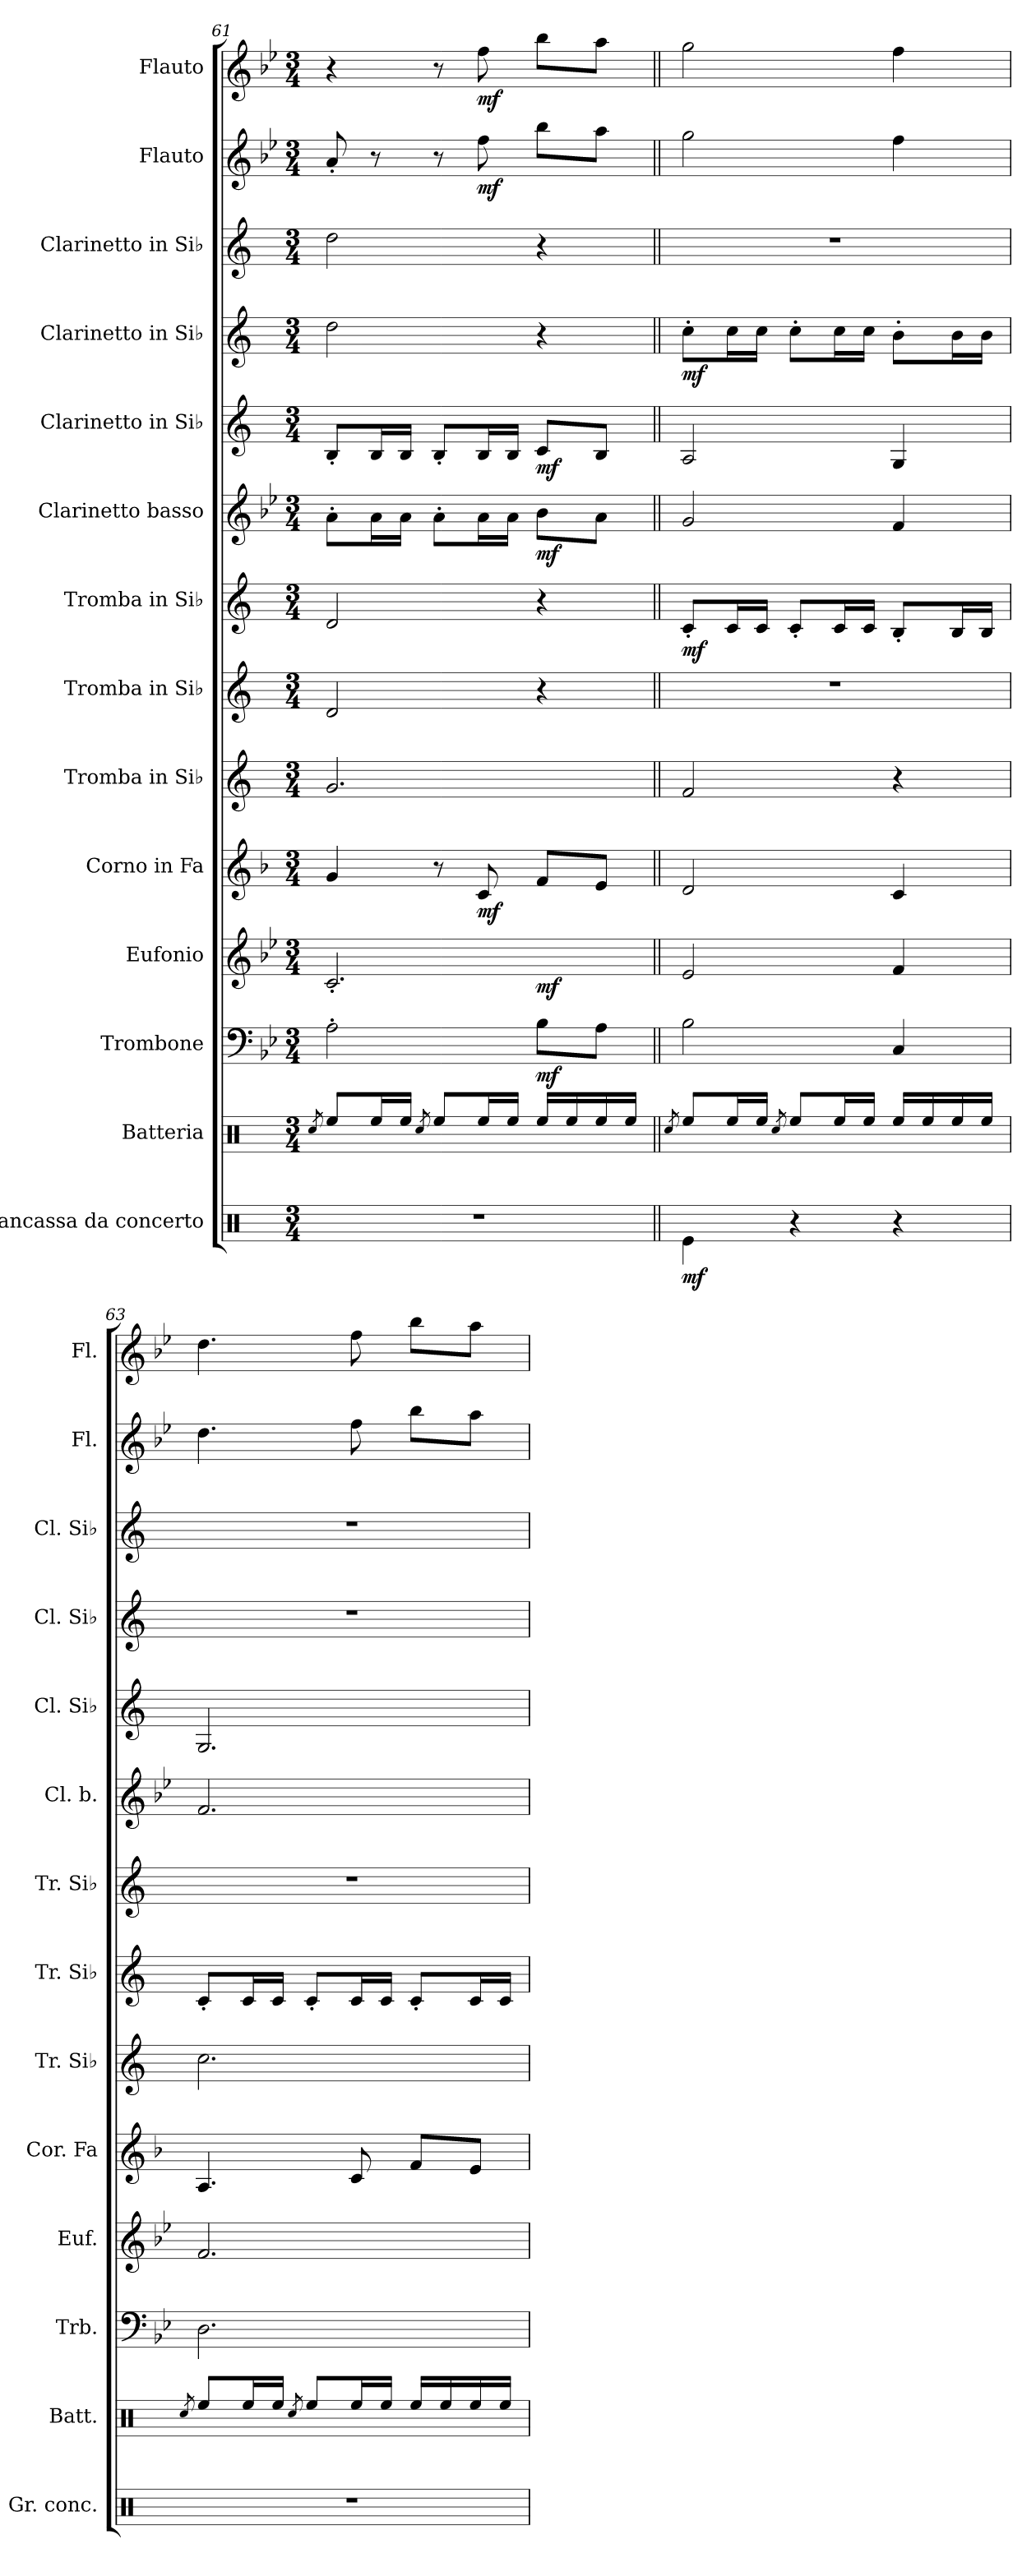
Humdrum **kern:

**kern	**dynam	**kern	**kern	**dynam	**kern	**dynam	**kern	**dynam	**kern	**kern	**kern	**dynam	**kern	**dynam	**kern	**dynam	**kern	**dynam	**kern	**kern	**dynam	**kern	**dynam
*part14	*part14	*part13	*part12	*part12	*part11	*part11	*part10	*part10	*part9	*part8	*part7	*part7	*part6	*part6	*part5	*part5	*part4	*part4	*part3	*part2	*part2	*part1	*part1
*staff14	*staff14	*staff13	*staff12	*staff12	*staff11	*staff11	*staff10	*staff10	*staff9	*staff8	*staff7	*staff7	*staff6	*staff6	*staff5	*staff5	*staff4	*staff4	*staff3	*staff2	*staff2	*staff1	*staff1
*I"Grancassa da concerto	*	*I"Batteria	*I"Trombone	*	*I"Eufonio	*	*I"Corno in Fa	*	*I"Tromba in Si♭	*I"Tromba in Si♭	*I"Tromba in Si♭	*	*I"Clarinetto basso	*	*I"Clarinetto in Si♭	*	*I"Clarinetto in Si♭	*	*I"Clarinetto in Si♭	*I"Flauto	*	*I"Flauto	*
*I'Gr. conc.	*	*I'Batt.	*I'Trb.	*	*I'Euf.	*	*I'Cor. Fa	*	*I'Tr. Si♭	*I'Tr. Si♭	*I'Tr. Si♭	*	*I'Cl. b.	*	*I'Cl. Si♭	*	*I'Cl. Si♭	*	*I'Cl. Si♭	*I'Fl.	*	*I'Fl.	*
*clefX	*	*clefX	*clefF4	*	*clefG2	*	*clefG2	*	*clefG2	*clefG2	*clefG2	*	*clefG2	*	*clefG2	*	*clefG2	*	*clefG2	*clefG2	*	*clefG2	*
*	*	*	*	*	*ITrd8c14	*	*ITrd4c7	*	*ITrd1c2	*ITrd1c2	*ITrd1c2	*	*ITrd8c14	*	*ITrd1c2	*	*ITrd1c2	*	*ITrd1c2	*	*	*	*
*k[]	*	*k[]	*k[b-e-]	*	*k[b-e-]	*	*k[b-e-]	*	*k[b-e-]	*k[b-e-]	*k[b-e-]	*	*k[b-e-]	*	*k[b-e-]	*	*k[b-e-]	*	*k[b-e-]	*k[b-e-]	*	*k[b-e-]	*
*M3/4	*	*M3/4	*M3/4	*	*M3/4	*	*M3/4	*	*M3/4	*M3/4	*M3/4	*	*M3/4	*	*M3/4	*	*M3/4	*	*M3/4	*M3/4	*	*M3/4	*
=61	=61	=61	=61	=61	=61	=61	=61	=61	=61	=61	=61	=61	=61	=61	=61	=61	=61	=61	=61	=61	=61	=61	=61
.	.	8qRcc/	.	.	.	.	.	.	.	.	.	.	.	.	.	.	.	.	.	.	.	.	.
*	*	*	*	*	*^	*	*	*	*	*	*	*	*	*	*	*	*	*	*	*	*	*	*
2.r	.	8Ree/L	2A'\	.	2.C'/	2ryy	.	4c/	.	2.f/	2c/	2c/	.	8A'\L	.	8A'/L	.	2cc\	.	2cc\	8a'/	.	4r	.
.	.	16Ree/L	.	.	.	.	.	.	.	.	.	.	.	16A\L	.	16A/L	.	.	.	.	8r	.	.	.
.	.	16Ree/JJ	.	.	.	.	.	.	.	.	.	.	.	16A\JJ	.	16A/JJ	.	.	.	.	.	.	.	.
.	.	8qRcc/	.	.	.	.	.	.	.	.	.	.	.	.	.	.	.	.	.	.	.	.	.	.
.	.	8Ree/L	.	.	.	.	.	8r	.	.	.	.	.	8A'\L	.	8A'/L	.	.	.	.	8r	.	8r	.
!	!	!	!	!	!	!	!	!	!LO:DY:b	!	!	!	!	!	!	!	!	!	!	!	!	!LO:DY:b	!	!LO:DY:b
.	.	16Ree/L	.	.	.	.	.	8F/	mf	.	.	.	.	16A\L	.	16A/L	.	.	.	.	8ff\	mf	8ff\	mf
.	.	16Ree/JJ	.	.	.	.	.	.	.	.	.	.	.	16A\JJ	.	16A/JJ	.	.	.	.	.	.	.	.
!	!	!	!	!LO:DY:b	!	!	!LO:DY:b	!	!	!	!	!	!	!	!LO:DY:b	!	!LO:DY:b	!	!	!	!	!	!	!
.	.	16Ree/LL	8B-\L	mf	.	4ryy	mf	8B-/L	.	.	4r	4r	.	8B-\L	mf	8B-/L	mf	4r	.	4r	8bb-\L	.	8bb-\L	.
.	.	16Ree/	.	.	.	.	.	.	.	.	.	.	.	.	.	.	.	.	.	.	.	.	.	.
.	.	16Ree/	8A\J	.	.	.	.	8A/J	.	.	.	.	.	8A\J	.	8A/J	.	.	.	.	8aa\J	.	8aa\J	.
.	.	16Ree/JJ	.	.	.	.	.	.	.	.	.	.	.	.	.	.	.	.	.	.	.	.	.	.
*	*	*	*	*	*v	*v	*	*	*	*	*	*	*	*	*	*	*	*	*	*	*	*	*	*
=62||	=62||	=62||	=62||	=62||	=62||	=62||	=62||	=62||	=62||	=62||	=62||	=62||	=62||	=62||	=62||	=62||	=62||	=62||	=62||	=62||	=62||	=62||	=62||
.	.	8qRcc/	.	.	.	.	.	.	.	.	.	.	.	.	.	.	.	.	.	.	.	.	.
!	!LO:DY:b	!	!	!	!	!	!	!	!	!	!	!LO:DY:b	!	!	!	!	!	!LO:DY:b	!	!	!	!	!
4Re\	mf	8Ree/L	2B-\	.	2E-/	.	2G/	.	2e-/	2.r	8B-'/L	mf	2G/	.	2G/	.	8b-'\L	mf	2.r	2gg\	.	2gg\	.
.	.	16Ree/L	.	.	.	.	.	.	.	.	16B-/L	.	.	.	.	.	16b-\L	.	.	.	.	.	.
.	.	16Ree/JJ	.	.	.	.	.	.	.	.	16B-/JJ	.	.	.	.	.	16b-\JJ	.	.	.	.	.	.
.	.	8qRcc/	.	.	.	.	.	.	.	.	.	.	.	.	.	.	.	.	.	.	.	.	.
4r	.	8Ree/L	.	.	.	.	.	.	.	.	8B-'/L	.	.	.	.	.	8b-'\L	.	.	.	.	.	.
.	.	16Ree/L	.	.	.	.	.	.	.	.	16B-/L	.	.	.	.	.	16b-\L	.	.	.	.	.	.
.	.	16Ree/JJ	.	.	.	.	.	.	.	.	16B-/JJ	.	.	.	.	.	16b-\JJ	.	.	.	.	.	.
4r	.	16Ree/LL	4C/	.	4F/	.	4F/	.	4r	.	8A'/L	.	4F/	.	4F/	.	8a'\L	.	.	4ff\	.	4ff\	.
.	.	16Ree/	.	.	.	.	.	.	.	.	.	.	.	.	.	.	.	.	.	.	.	.	.
.	.	16Ree/	.	.	.	.	.	.	.	.	16A/L	.	.	.	.	.	16a\L	.	.	.	.	.	.
.	.	16Ree/JJ	.	.	.	.	.	.	.	.	16A/JJ	.	.	.	.	.	16a\JJ	.	.	.	.	.	.
=63	=63	=63	=63	=63	=63	=63	=63	=63	=63	=63	=63	=63	=63	=63	=63	=63	=63	=63	=63	=63	=63	=63	=63
.	.	8qRcc/	.	.	.	.	.	.	.	.	.	.	.	.	.	.	.	.	.	.	.	.	.
2.r	.	8Ree/L	2.D\	.	2.F/	.	4.D/	.	2.b-\	8B-'/L	2.r	.	2.F/	.	2.F/	.	2.r	.	2.r	4.dd\	.	4.dd\	.
.	.	16Ree/L	.	.	.	.	.	.	.	16B-/L	.	.	.	.	.	.	.	.	.	.	.	.	.
.	.	16Ree/JJ	.	.	.	.	.	.	.	16B-/JJ	.	.	.	.	.	.	.	.	.	.	.	.	.
.	.	8qRcc/	.	.	.	.	.	.	.	.	.	.	.	.	.	.	.	.	.	.	.	.	.
.	.	8Ree/L	.	.	.	.	.	.	.	8B-'/L	.	.	.	.	.	.	.	.	.	.	.	.	.
.	.	16Ree/L	.	.	.	.	8F/	.	.	16B-/L	.	.	.	.	.	.	.	.	.	8ff\	.	8ff\	.
.	.	16Ree/JJ	.	.	.	.	.	.	.	16B-/JJ	.	.	.	.	.	.	.	.	.	.	.	.	.
.	.	16Ree/LL	.	.	.	.	8B-/L	.	.	8B-'/L	.	.	.	.	.	.	.	.	.	8bb-\L	.	8bb-\L	.
.	.	16Ree/	.	.	.	.	.	.	.	.	.	.	.	.	.	.	.	.	.	.	.	.	.
.	.	16Ree/	.	.	.	.	8A/J	.	.	16B-/L	.	.	.	.	.	.	.	.	.	8aa\J	.	8aa\J	.
.	.	16Ree/JJ	.	.	.	.	.	.	.	16B-/JJ	.	.	.	.	.	.	.	.	.	.	.	.	.
=	=	=	=	=	=	=	=	=	=	=	=	=	=	=	=	=	=	=	=	=	=	=	=
*-	*-	*-	*-	*-	*-	*-	*-	*-	*-	*-	*-	*-	*-	*-	*-	*-	*-	*-	*-	*-	*-	*-	*-
